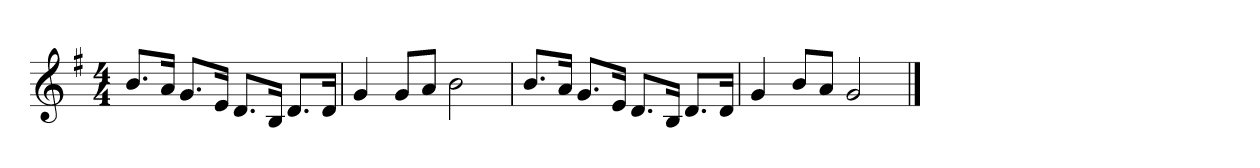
**kern
*part1
*staff1
*clefG2
*k[f#]
*M4/4
*MM110
=1
8.b/L
16a/Jk
8.g/L
16e/Jk
8.d/L
16B/Jk
8.d/L
16d/Jk
=2
4g/
8g/L
8a/J
2b\
=3
8.b/L
16a/Jk
8.g/L
16e/Jk
8.d/L
16B/Jk
8.d/L
16d/Jk
=4
4g/
8b/L
8a/J
2g/
==
*-
